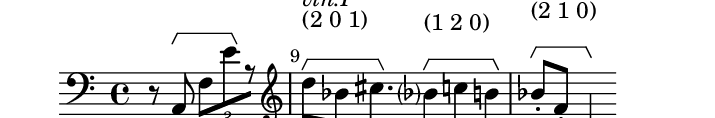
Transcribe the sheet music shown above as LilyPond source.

\version "2.10.33"

\include "../config/lib.ly"

\score {
  \new Staff {
    \time 4/4
    \relative c {
      \set Score.currentBarNumber = #9
      \bar ""
      \override Score.BarNumber #'break-visibility = #end-of-line-invisible
      \partial 2
      \clef bass
      \bracketUp
      \override TextScript #'extra-offset = #'( 0 . 4 )
      r8 a8\startGroup^\markup{(0 1 2)}^\markup{\italic{vlc.}} \times 2/3 {f'8[ e'\stopGroup r]}
      \clef treble
      \override TextScript #'extra-offset = #'( 0 . 2 )
      d'8\startGroup^\markup{(2 0 1)}^\markup{\italic{vln.I}} bes cis4.\stopGroup 
      bes?8\startGroup^\markup{(1 2 0)} c b\stopGroup
      \revert Score.BarNumber #'break-visibility
      \override TextScript #'extra-offset = #'( 0 . 2 )
      bes-.\startGroup^\markup{(2 1 0)} f-. a,4-.\stopGroup
    }
  }
  \layout {
    \context {
      \Staff \consists "Horizontal_bracket_engraver"
    }
  }
}
\paper {
  paper-width = 12.1\cm
  paper-height = 2\cm
  line-width = 13\cm
  top-margin = -.4\cm
  left-margin = -1.2\cm
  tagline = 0
  indent = 0
}
